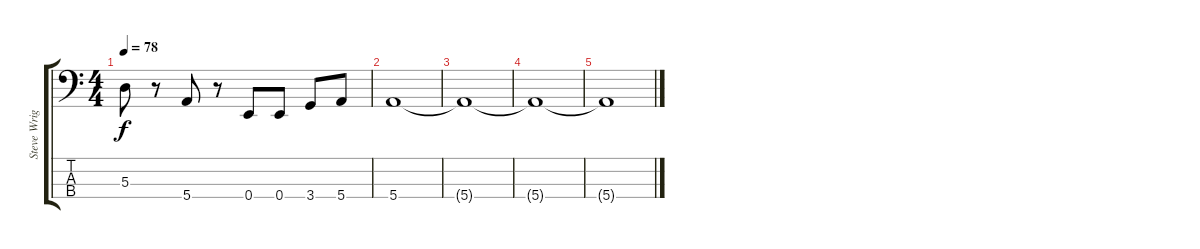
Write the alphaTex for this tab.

\track ("Steve Wright" "Steve Wrig") {instrument electricbassfinger}
\staff {score tabs}
\tuning (G2 D2 A1 E1) {hide}
\ts (4 4)
\tempo 78
\clef f4
\ks c
5.3.8{dy f} r.8 5.4.8 r.8 0.4.8 0.4.8 3.4.8 5.4.8 |
5.4.1 |
5.4{t}.1 |
5.4{t}.1 |
5.4{t}.1
